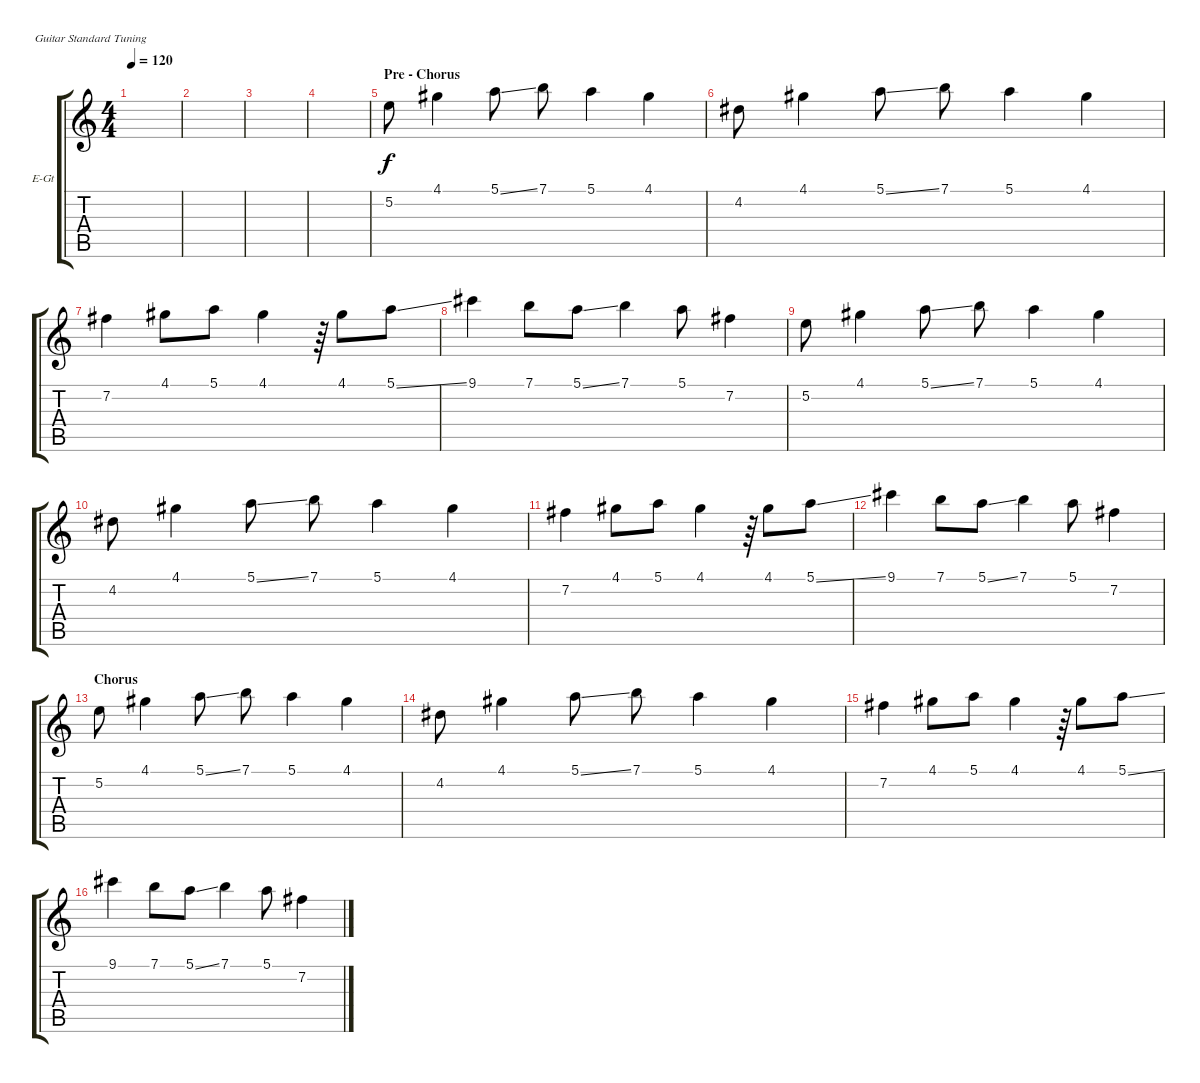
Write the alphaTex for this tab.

\defaultSystemsLayout 4
\bracketExtendMode groupsimilarinstruments
\firstSystemTrackNameOrientation horizontal
\otherSystemsTrackNameOrientation horizontal
\track ("Melody" "E-Gt") {instrument distortionguitar}
\staff {score tabs}
\tuning (E4 B3 G3 D3 A2 E2)
\ts (4 4)
\tempo 120
\clef g2
\ks c
|
|
|
|
\section ("" "Pre - Chorus")
5.2.8 4.1.4 5.1{ss}.8 7.1.8 5.1.4 4.1.4 |
4.2.8 4.1.4 5.1{ss}.8 7.1.8 5.1.4 4.1.4 |
7.2.4 4.1.8 5.1.8 4.1.4 r.64 4.1.8 5.1{ss}.8 |
9.1.4 7.1.8 5.1{ss}.8 7.1.4 5.1.8 7.2.4 |
5.2.8 4.1.4 5.1{ss}.8 7.1.8 5.1.4 4.1.4 |
4.2.8 4.1.4 5.1{ss}.8 7.1.8 5.1.4 4.1.4 |
7.2.4 4.1.8 5.1.8 4.1.4 r.64 4.1.8 5.1{ss}.8 |
9.1.4 7.1.8 5.1{ss}.8 7.1.4 5.1.8 7.2.4 |
\section ("" "Chorus")
5.2.8 4.1.4 5.1{ss}.8 7.1.8 5.1.4 4.1.4 |
4.2.8 4.1.4 5.1{ss}.8 7.1.8 5.1.4 4.1.4 |
7.2.4 4.1.8 5.1.8 4.1.4 r.64 4.1.8 5.1{ss}.8 |
9.1.4 7.1.8 5.1{ss}.8 7.1.4 5.1.8 7.2.4
